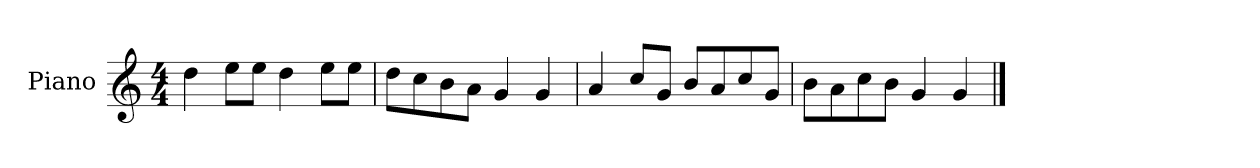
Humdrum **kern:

**kern
*part1
*staff1
*I"Piano
*I'P-no
*clefG2
*k[]
*M4/4
*MM90
=1
4dd\
8ee\L
8ee\J
4dd\
8ee\L
8ee\J
=2
8dd\L
8cc\
8b\
8a\J
4g/
4g/
=3
4a/
8cc/L
8g/J
8b/L
8a/
8cc/
8g/J
=4
8b\L
8a\
8cc\
8b\J
4g/
4g/
==
*-
